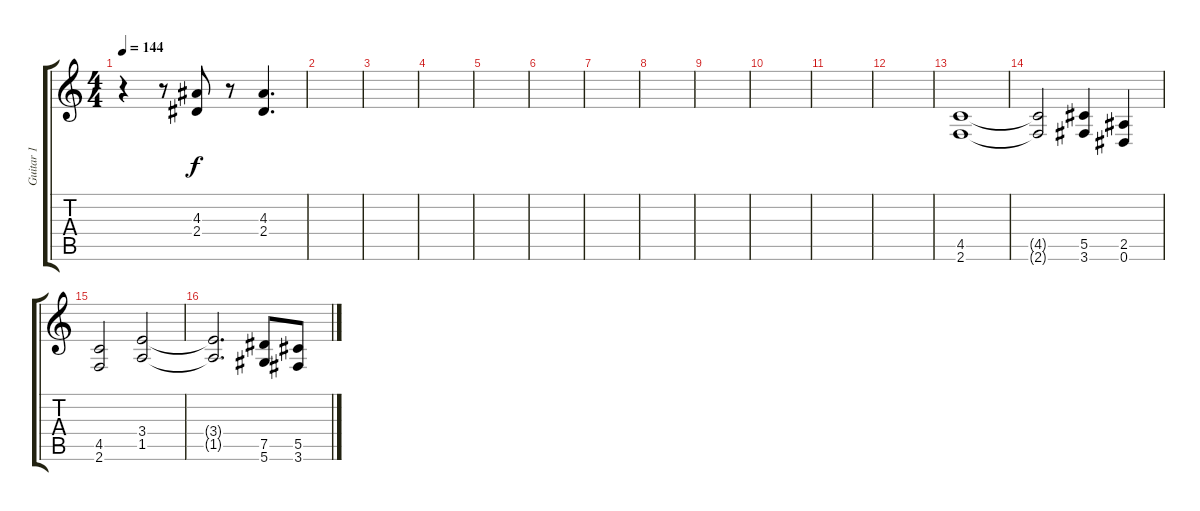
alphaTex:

\track ("Guitar 1" "Guitar 1") {instrument distortionguitar}
\staff {score tabs}
\tuning (Eb4 Bb3 Gb3 Db3 Ab2 Eb2) {hide}
\ts (4 4)
\tempo 144
\clef g2
\ks c
r.4{dy f} r.8 (4.3 2.4).8 r.8 (4.3 2.4).4{d} |
|
|
|
|
|
|
|
|
|
|
|
(4.5 2.6).1 |
(4.5{t} 2.6{t}).2 (5.5 3.6).4 (2.5 0.6).4 |
(4.5 2.6).2 (3.4 1.5).2 |
(3.4{t} 1.5{t}).2{d} (7.5 5.6).8 (5.5 3.6).8
